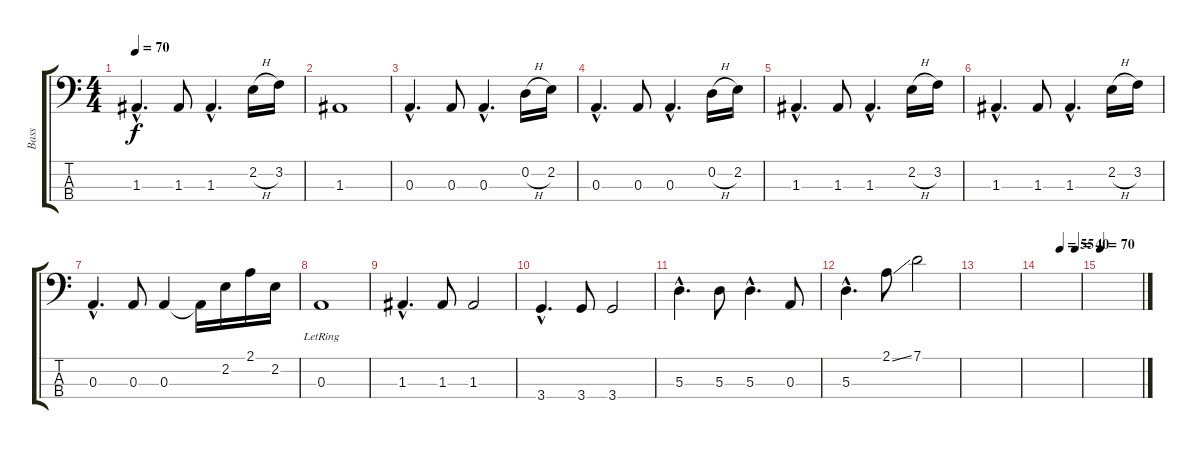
\track ("Bass" "Bass") {instrument electricbassfinger}
\staff {score tabs}
\tuning (G2 D2 A1 E1) {hide}
\ts (4 4)
\tempo 70
\clef f4
\ks c
1.3{hac}.4{d dy f} 1.3.8 1.3{hac}.4{d} 2.2{h}.16 3.2.16 |
1.3.1 |
0.3{hac}.4{d} 0.3.8 0.3{hac}.4{d} 0.2{h}.16 2.2.16 |
0.3{hac}.4{d} 0.3.8 0.3{hac}.4{d} 0.2{h}.16 2.2.16 |
1.3{hac}.4{d} 1.3.8 1.3{hac}.4{d} 2.2{h}.16 3.2.16 |
1.3{hac}.4{d} 1.3.8 1.3{hac}.4{d} 2.2{h}.16 3.2.16 |
0.3{hac}.4{d} 0.3.8 0.3.4 0.3{t}.16 2.2.16 2.1.16 2.2.16 |
0.3{lr}.1 |
1.3{hac}.4{d} 1.3.8 1.3.2 |
3.4{hac}.4{d} 3.4.8 3.4.2 |
5.3{hac}.4{d} 5.3.8 5.3{hac}.4{d} 0.3.8 |
5.3{hac}.4{d} 2.1{ss}.8 7.1.2 |
|
\tempo (55 0.5)
\tempo (40 0.875)
|
\tempo 70
